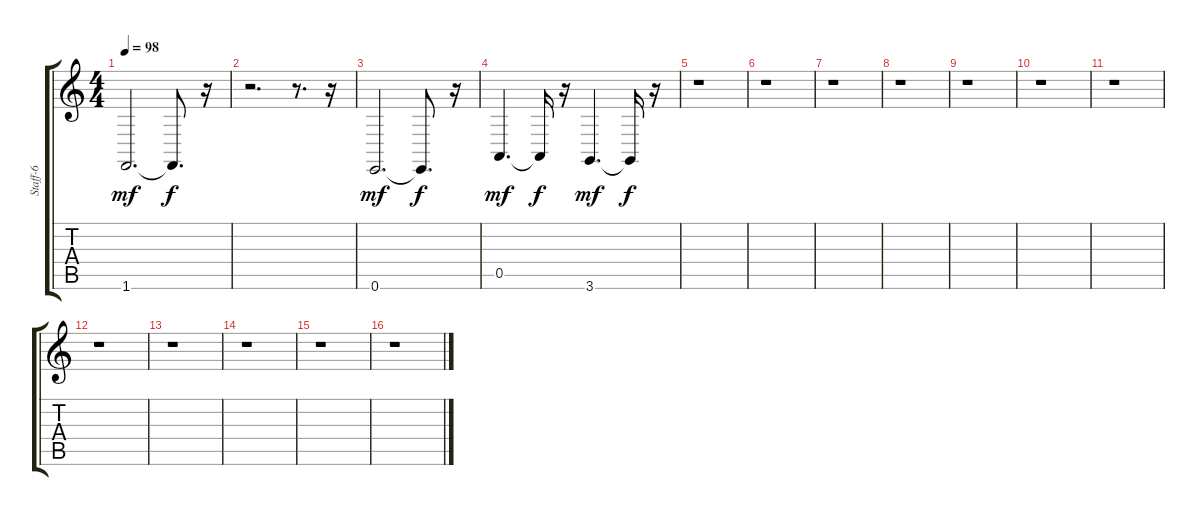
\track ("Staff-6" "Staff-6") {instrument synthstrings2}
\staff {score tabs}
\tuning (E4 B3 G3 D3 A2 E2) {hide}
\ts (4 4)
\tempo 98
\clef g2
\ks c
1.6.2{d dy mf volume 5} 1.6{t}.8{d dy f} r.16 |
r.2{d volume 5} r.8{d} r.16 |
0.6.2{d dy mf volume 5} 0.6{t}.8{d dy f} r.16 |
0.5.4{d dy mf volume 5} 0.5{t}.16{dy f} r.16 3.6.4{d dy mf volume 5} 3.6{t}.16{dy f} r.16 |
r.1 |
r.1 |
r.1 |
r.1 |
r.1 |
r.1 |
r.1 |
r.1 |
r.1 |
r.1 |
r.1 |
r.1
